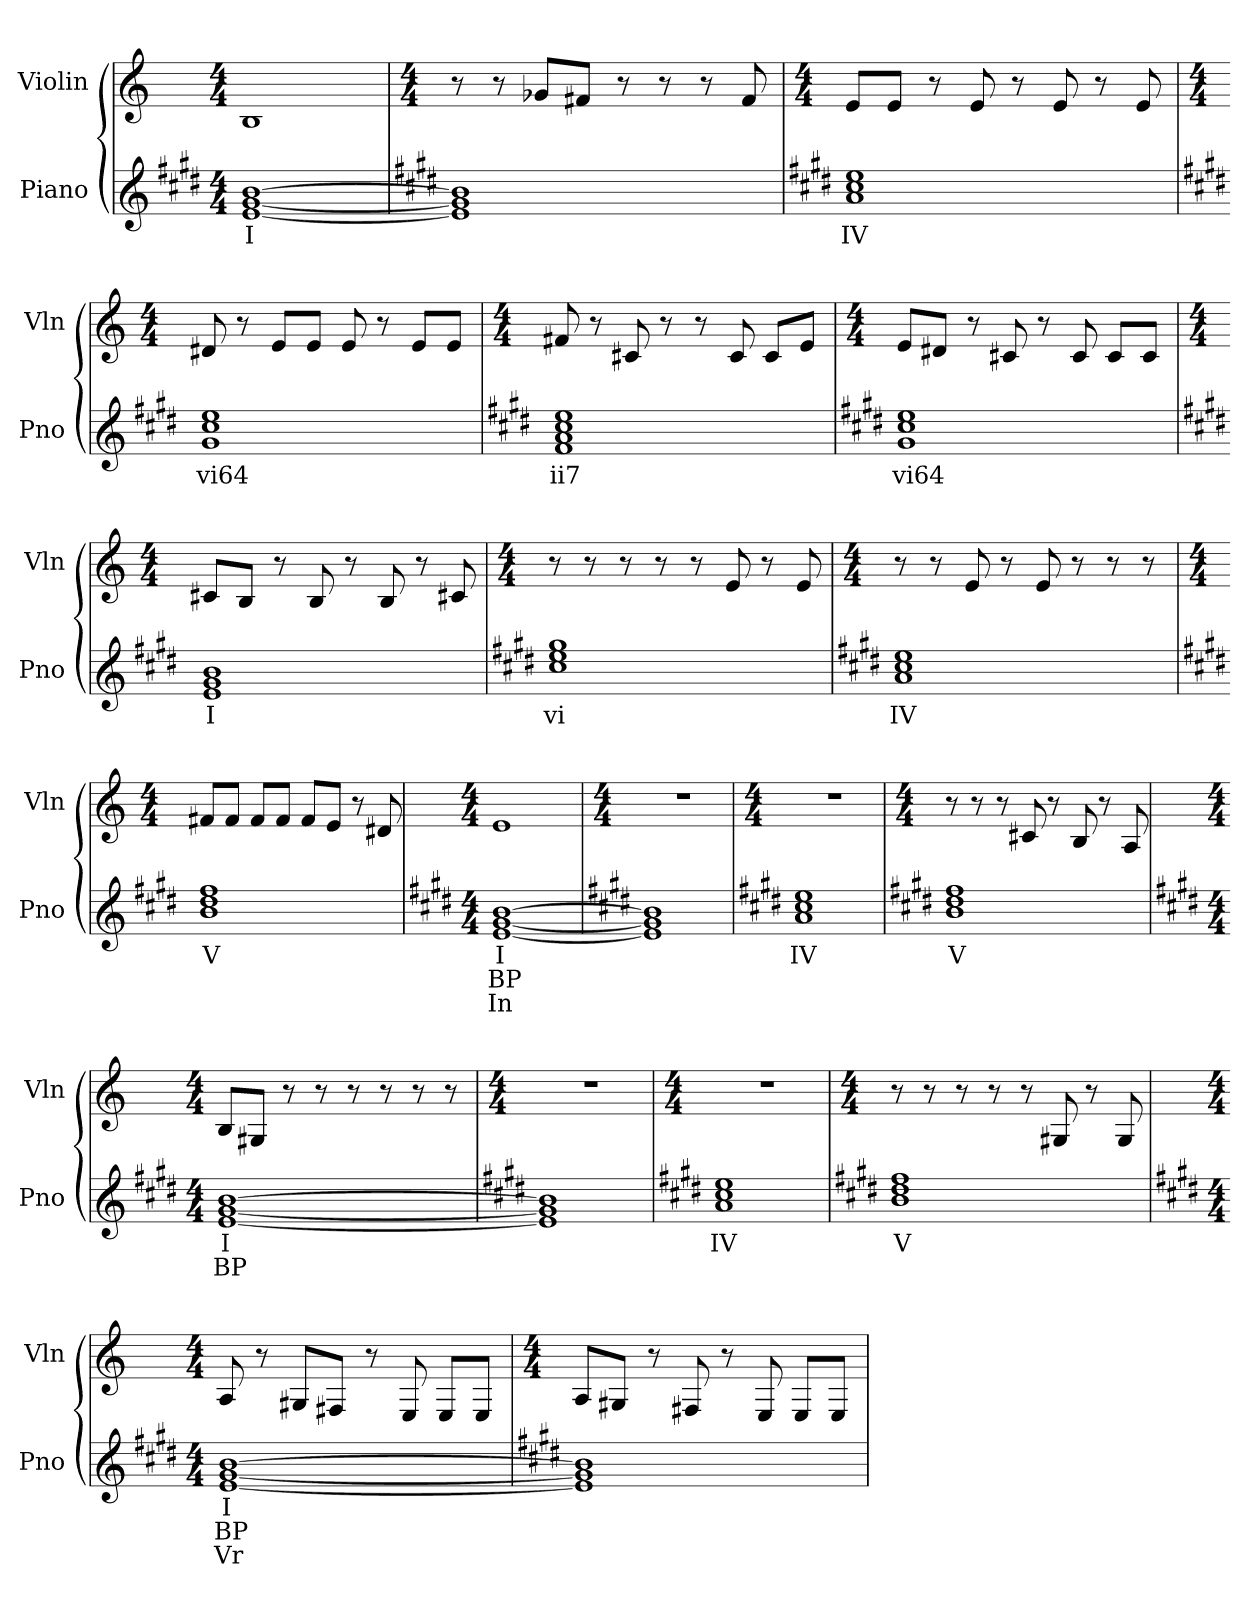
**kern	**text	**text	**text	**kern
*part2	*part2	*part2	*part2	*part1
*staff2	*staff2	*staff2	*staff2	*staff1
*I"Piano	*	*	*	*I"Violin
*I'Pno	*	*	*	*I'Vln
*k[f#c#g#d#]	*	*	*	*
*E:	*	*	*	*
*M4/4	*	*	*	*M4/4
=	=	=	=	=
[1e [1g# [1b	I	.	.	1B
=	=	=	=	=
*k[f#c#g#d#]	*	*	*	*
*E:	*	*	*	*
*	*	*	*	*M4/4
1e] 1g#] 1b]	.	.	.	8r
.	.	.	.	8r
.	.	.	.	8g-XL
.	.	.	.	8f#XJ
.	.	.	.	8r
.	.	.	.	8r
.	.	.	.	8r
.	.	.	.	8f#
=	=	=	=	=
*k[f#c#g#d#]	*	*	*	*
*E:	*	*	*	*
*	*	*	*	*M4/4
1a 1cc# 1ee	IV	.	.	8eL
.	.	.	.	8eJ
.	.	.	.	8r
.	.	.	.	8e
.	.	.	.	8r
.	.	.	.	8e
.	.	.	.	8r
.	.	.	.	8e
=	=	=	=	=
*k[f#c#g#d#]	*	*	*	*
*E:	*	*	*	*
*	*	*	*	*M4/4
1g# 1cc# 1ee	vi64	.	.	8d#X
.	.	.	.	8r
.	.	.	.	8eL
.	.	.	.	8eJ
.	.	.	.	8e
.	.	.	.	8r
.	.	.	.	8eL
.	.	.	.	8eJ
=	=	=	=	=
*k[f#c#g#d#]	*	*	*	*
*E:	*	*	*	*
*	*	*	*	*M4/4
1f# 1a 1cc# 1ee	ii7	.	.	8f#X
.	.	.	.	8r
.	.	.	.	8c#X
.	.	.	.	8r
.	.	.	.	8r
.	.	.	.	8c#
.	.	.	.	8c#L
.	.	.	.	8eJ
=	=	=	=	=
*k[f#c#g#d#]	*	*	*	*
*E:	*	*	*	*
*	*	*	*	*M4/4
1g# 1cc# 1ee	vi64	.	.	8eL
.	.	.	.	8d#XJ
.	.	.	.	8r
.	.	.	.	8c#X
.	.	.	.	8r
.	.	.	.	8c#
.	.	.	.	8c#L
.	.	.	.	8c#J
=	=	=	=	=
*k[f#c#g#d#]	*	*	*	*
*E:	*	*	*	*
*	*	*	*	*M4/4
1e 1g# 1b	I	.	.	8c#XL
.	.	.	.	8BJ
.	.	.	.	8r
.	.	.	.	8B
.	.	.	.	8r
.	.	.	.	8B
.	.	.	.	8r
.	.	.	.	8c#X
=	=	=	=	=
*k[f#c#g#d#]	*	*	*	*
*E:	*	*	*	*
*	*	*	*	*M4/4
1cc# 1ee 1gg#	vi	.	.	8r
.	.	.	.	8r
.	.	.	.	8r
.	.	.	.	8r
.	.	.	.	8r
.	.	.	.	8e
.	.	.	.	8r
.	.	.	.	8e
=	=	=	=	=
*k[f#c#g#d#]	*	*	*	*
*E:	*	*	*	*
*	*	*	*	*M4/4
1a 1cc# 1ee	IV	.	.	8r
.	.	.	.	8r
.	.	.	.	8e
.	.	.	.	8r
.	.	.	.	8e
.	.	.	.	8r
.	.	.	.	8r
.	.	.	.	8r
=	=	=	=	=
*k[f#c#g#d#]	*	*	*	*
*E:	*	*	*	*
*	*	*	*	*M4/4
1b 1dd# 1ff#	V	.	.	8f#XL
.	.	.	.	8f#J
.	.	.	.	8f#L
.	.	.	.	8f#J
.	.	.	.	8f#L
.	.	.	.	8eJ
.	.	.	.	8r
.	.	.	.	8d#X
=	=	=	=	=
*k[f#c#g#d#]	*	*	*	*
*E:	*	*	*	*
*M4/4	*	*	*	*M4/4
[1e [1g# [1b	I	BP	In	1e
=	=	=	=	=
*k[f#c#g#d#]	*	*	*	*
*E:	*	*	*	*
*	*	*	*	*M4/4
1e] 1g#] 1b]	.	.	.	1r
=	=	=	=	=
*k[f#c#g#d#]	*	*	*	*
*E:	*	*	*	*
*	*	*	*	*M4/4
1a 1cc# 1ee	IV	.	.	1r
=	=	=	=	=
*k[f#c#g#d#]	*	*	*	*
*E:	*	*	*	*
*	*	*	*	*M4/4
1b 1dd# 1ff#	V	.	.	8r
.	.	.	.	8r
.	.	.	.	8r
.	.	.	.	8c#X
.	.	.	.	8r
.	.	.	.	8B
.	.	.	.	8r
.	.	.	.	8A
=	=	=	=	=
*k[f#c#g#d#]	*	*	*	*
*E:	*	*	*	*
*M4/4	*	*	*	*M4/4
[1e [1g# [1b	I	BP	.	8BL
.	.	.	.	8G#XJ
.	.	.	.	8r
.	.	.	.	8r
.	.	.	.	8r
.	.	.	.	8r
.	.	.	.	8r
.	.	.	.	8r
=	=	=	=	=
*k[f#c#g#d#]	*	*	*	*
*E:	*	*	*	*
*	*	*	*	*M4/4
1e] 1g#] 1b]	.	.	.	1r
=	=	=	=	=
*k[f#c#g#d#]	*	*	*	*
*E:	*	*	*	*
*	*	*	*	*M4/4
1a 1cc# 1ee	IV	.	.	1r
=	=	=	=	=
*k[f#c#g#d#]	*	*	*	*
*E:	*	*	*	*
*	*	*	*	*M4/4
1b 1dd# 1ff#	V	.	.	8r
.	.	.	.	8r
.	.	.	.	8r
.	.	.	.	8r
.	.	.	.	8r
.	.	.	.	8G#X
.	.	.	.	8r
.	.	.	.	8G#
=	=	=	=	=
*k[f#c#g#d#]	*	*	*	*
*E:	*	*	*	*
*M4/4	*	*	*	*M4/4
[1e [1g# [1b	I	BP	Vr	8A
.	.	.	.	8r
.	.	.	.	8G#XL
.	.	.	.	8F#XJ
.	.	.	.	8r
.	.	.	.	8E
.	.	.	.	8EL
.	.	.	.	8EJ
=	=	=	=	=
*k[f#c#g#d#]	*	*	*	*
*E:	*	*	*	*
*	*	*	*	*M4/4
1e] 1g#] 1b]	.	.	.	8AL
.	.	.	.	8G#XJ
.	.	.	.	8r
.	.	.	.	8F#X
.	.	.	.	8r
.	.	.	.	8E
.	.	.	.	8EL
.	.	.	.	8EJ
=	=	=	=	=
*-	*-	*-	*-	*-
